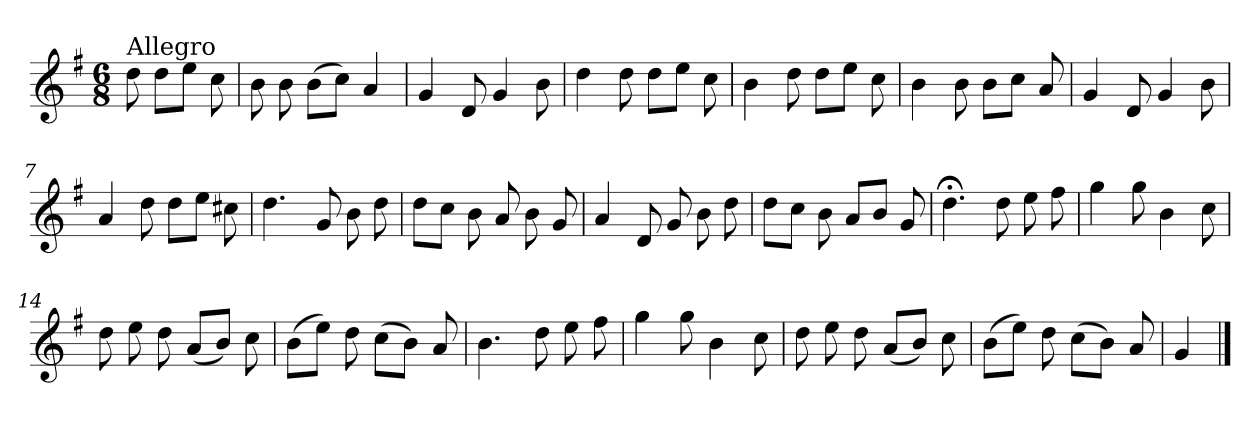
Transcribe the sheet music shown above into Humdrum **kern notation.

**kern
*part1
*staff1
*clefG2
*k[f#]
*G:
*M6/8
=
!LO:TX:a:t=Allegro
8dd\
8dd\L
8ee\J
8cc\
=1
8b\
8b\
(>8b\L
8cc\J)
4a/
=2
4g/
8d/
4g/
8b\
=3
4dd\
8dd\
8dd\L
8ee\J
8cc\
=4
4b\
8dd\
8dd\L
8ee\J
8cc\
=5
4b\
8b\
8b\L
8cc\J
8a/
!!LO:LB:g=z
=6
4g/
8d/
4g/
8b\
=7
4a/
8dd\
8dd\L
8ee\J
8cc#X\
=8
4.dd\
8g/
8b\
8dd\
=9
8dd\L
8cc\J
8b\
8a/
8b\
8g/
=10
4a/
8d/
8g/
8b\
8dd\
=11
8dd\L
8cc\J
8b\
8a/L
8b/J
8g/
!!LO:LB:g=z
=12
4.dd;<\
8dd\
8ee\
8ff#\
=13
4gg\
8gg\
4b\
8cc\
=14
8dd\
8ee\
8dd\
(<8a/L
8b/J)
8cc\
=15
(>8b\L
8ee\J)
8dd\
(>8cc\L
8b\J)
8a/
=16
4.b\
8dd\
8ee\
8ff#\
=17
4gg\
8gg\
4b\
8cc\
!!LO:LB:g=z
=18
8dd\
8ee\
8dd\
(<8a/L
8b/J)
8cc\
=19
(>8b\L
8ee\J)
8dd\
(>8cc\L
8b\J)
8a/
=20
4g/
==
*-
